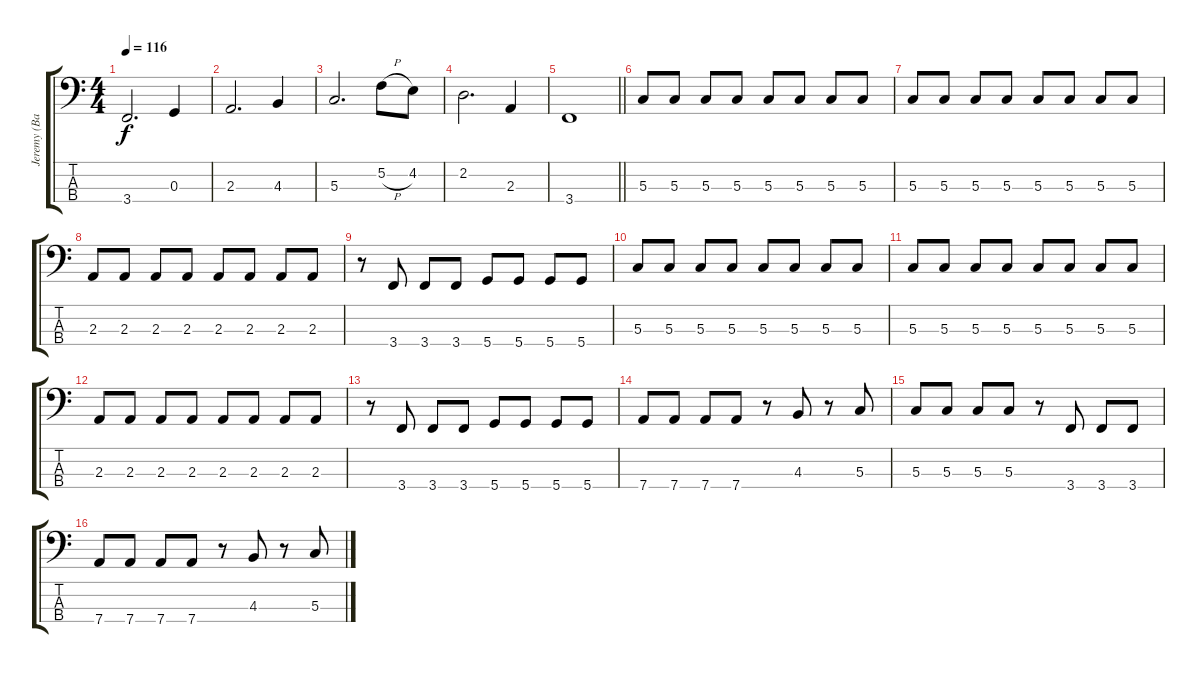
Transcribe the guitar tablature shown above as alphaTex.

\track ("Jeremy (Bass)" "Jeremy (Ba") {instrument electricbasspick}
\staff {score tabs}
\tuning (F2 C2 G1 D1) {hide}
\ts (4 4)
\tempo 116
\clef f4
\ks c
3.4.2{d dy f} 0.3.4 |
2.3.2{d} 4.3.4 |
5.3.2{d} 5.2{h}.8 4.2.8 |
2.2.2{d} 2.3.4 |
\barLineRight lightlight
3.4.1 |
5.3.8 5.3.8 5.3.8 5.3.8 5.3.8 5.3.8 5.3.8 5.3.8 |
5.3.8 5.3.8 5.3.8 5.3.8 5.3.8 5.3.8 5.3.8 5.3.8 |
2.3.8 2.3.8 2.3.8 2.3.8 2.3.8 2.3.8 2.3.8 2.3.8 |
r.8 3.4.8 3.4.8 3.4.8 5.4.8 5.4.8 5.4.8 5.4.8 |
5.3.8 5.3.8 5.3.8 5.3.8 5.3.8 5.3.8 5.3.8 5.3.8 |
5.3.8 5.3.8 5.3.8 5.3.8 5.3.8 5.3.8 5.3.8 5.3.8 |
2.3.8 2.3.8 2.3.8 2.3.8 2.3.8 2.3.8 2.3.8 2.3.8 |
r.8 3.4.8 3.4.8 3.4.8 5.4.8 5.4.8 5.4.8 5.4.8 |
7.4.8 7.4.8 7.4.8 7.4.8 r.8 4.3.8 r.8 5.3.8 |
5.3.8 5.3.8 5.3.8 5.3.8 r.8 3.4.8 3.4.8 3.4.8 |
7.4.8 7.4.8 7.4.8 7.4.8 r.8 4.3.8 r.8 5.3.8
